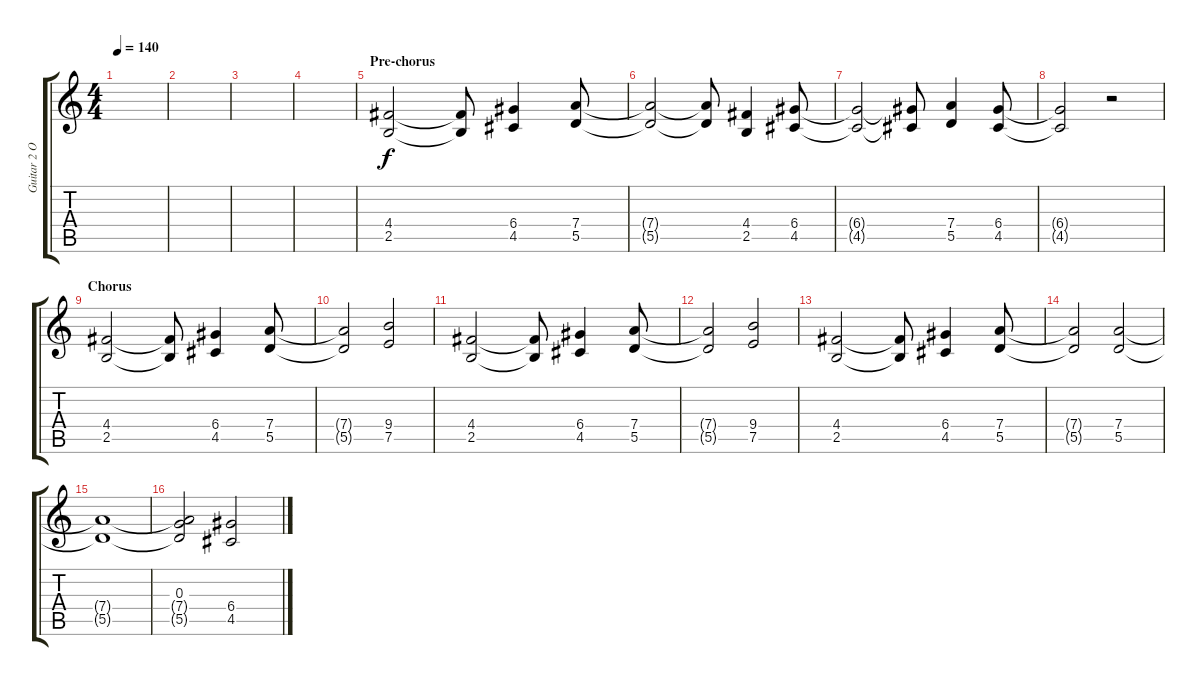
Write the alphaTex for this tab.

\track ("Guitar 2 Overdriven" "Guitar 2 O") {instrument overdrivenguitar}
\staff {score tabs}
\tuning (E4 B3 G3 D3 A2 E2) {hide}
\ts (4 4)
\tempo 140
\clef g2
\ks c
|
|
|
|
\section ("" "Pre-chorus")
(4.4 2.5).2{volume 15 instrument overdrivenguitar} (4.4{t} 2.5{t}).8 (6.4 4.5).4 (7.4 5.5).8 |
(7.4{t} 5.5{t}).2 (7.4{t} 5.5{t}).8 (4.4 2.5).4 (6.4 4.5).8 |
(6.4{t} 4.5{t}).2 (6.4{t} 4.5{t}).8 (7.4 5.5).4 (6.4 4.5).8 |
(6.4{t} 4.5{t}).2 r.2 |
\section ("" "Chorus")
(4.4 2.5).2{volume 12} (4.4{t} 2.5{t}).8 (6.4 4.5).4 (7.4 5.5).8 |
(7.4{t} 5.5{t}).2 (9.4 7.5).2 |
(4.4 2.5).2 (4.4{t} 2.5{t}).8 (6.4 4.5).4 (7.4 5.5).8 |
(7.4{t} 5.5{t}).2 (9.4 7.5).2 |
(4.4 2.5).2 (4.4{t} 2.5{t}).8 (6.4 4.5).4 (7.4 5.5).8 |
(7.4{t} 5.5{t}).2 (7.4 5.5).2 |
(7.4{t} 5.5{t}).1 |
(0.3 7.4{t} 5.5{t}).2 (6.4 4.5).2{volume 7}
